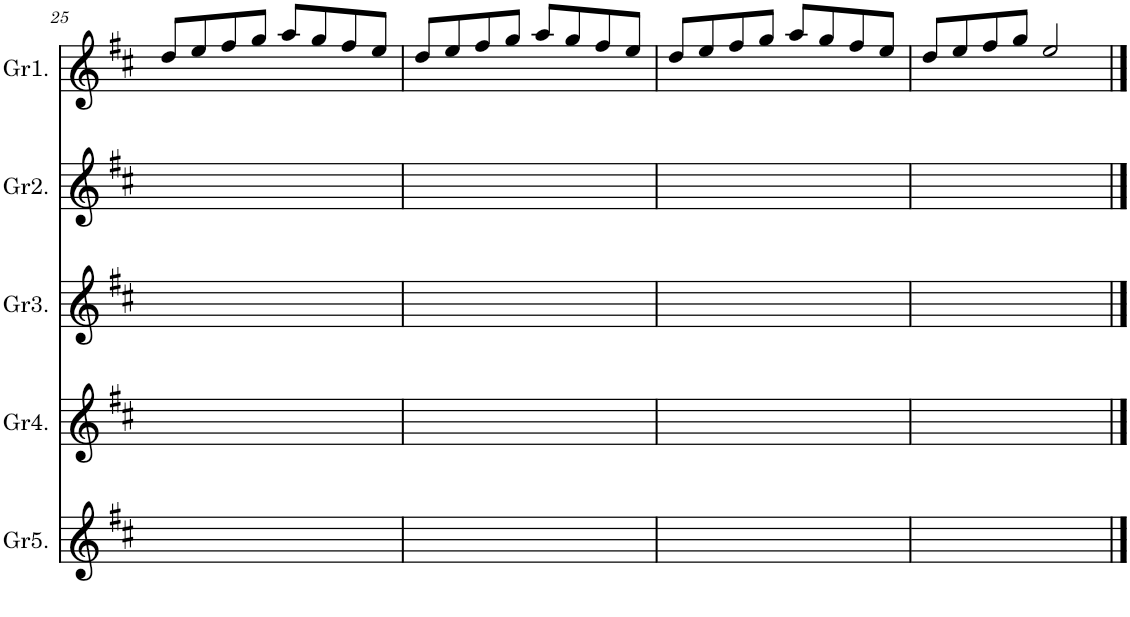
**kern	**kern	**kern	**kern	**kern
*part5	*part4	*part3	*part2	*part1
*staff5	*staff4	*staff3	*staff2	*staff1
*I"Gralla5	*I"Gralla4	*I"Gralla3	*I"Gralla2	*I"Gralla1
*I'Gr5.	*I'Gr4.	*I'Gr3.	*I'Gr2.	*I'Gr1.
!!LO:PB:g=z
*clefG2	*clefG2	*clefG2	*clefG2	*clefG2
*k[f#c#]	*k[f#c#]	*k[f#c#]	*k[f#c#]	*k[f#c#]
*M4/4	*M4/4	*M4/4	*M4/4	*M4/4
=25	=25	=25	=25	=25
1ryy	1ryy	1ryy	1ryy	8dd/L
.	.	.	.	8ee/
.	.	.	.	8ff#/
.	.	.	.	8gg/J
.	.	.	.	8aa/L
.	.	.	.	8gg/
.	.	.	.	8ff#/
.	.	.	.	8ee/J
=26	=26	=26	=26	=26
1ryy	1ryy	1ryy	1ryy	8dd/L
.	.	.	.	8ee/
.	.	.	.	8ff#/
.	.	.	.	8gg/J
.	.	.	.	8aa/L
.	.	.	.	8gg/
.	.	.	.	8ff#/
.	.	.	.	8ee/J
=27	=27	=27	=27	=27
1ryy	1ryy	1ryy	1ryy	8dd/L
.	.	.	.	8ee/
.	.	.	.	8ff#/
.	.	.	.	8gg/J
.	.	.	.	8aa/L
.	.	.	.	8gg/
.	.	.	.	8ff#/
.	.	.	.	8ee/J
=28	=28	=28	=28	=28
1ryy	1ryy	1ryy	1ryy	8dd/L
.	.	.	.	8ee/
.	.	.	.	8ff#/
.	.	.	.	8gg/J
.	.	.	.	2ee/
==	==	==	==	==
*-	*-	*-	*-	*-
